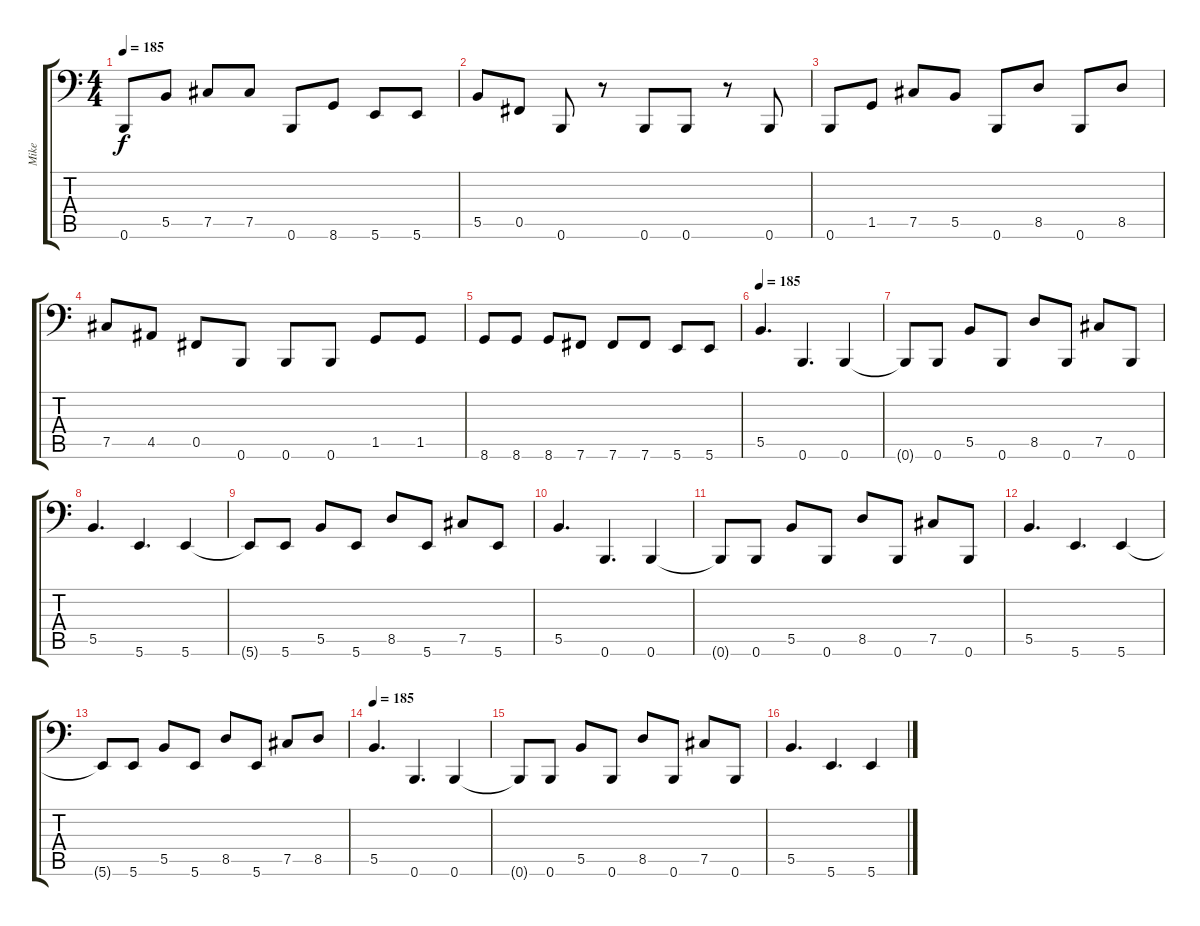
\track ("Mike" "Mike") {instrument electricbasspick}
\staff {score tabs}
\tuning (Db3 Ab2 E2 B1 Gb1 B0) {hide}
\ts (4 4)
\tempo 185
\clef f4
\ks c
0.6.8{dy f} 5.5.8 7.5.8 7.5.8 0.6.8 8.6.8 5.6.8 5.6.8 |
5.5.8 0.5.8 0.6.8 r.8 0.6.8 0.6.8 r.8 0.6.8 |
0.6.8 1.5.8 7.5.8 5.5.8 0.6.8 8.5.8 0.6.8 8.5.8 |
7.5.8 4.5.8 0.5.8 0.6.8 0.6.8 0.6.8 1.5.8 1.5.8 |
8.6.8 8.6.8 8.6.8 7.6.8 7.6.8 7.6.8 5.6.8 5.6.8 |
\tempo 185
5.5.4{d} 0.6.4{d} 0.6.4 |
0.6{t}.8 0.6.8 5.5.8 0.6.8 8.5.8 0.6.8 7.5.8 0.6.8 |
5.5.4{d} 5.6.4{d} 5.6.4 |
5.6{t}.8 5.6.8 5.5.8 5.6.8 8.5.8 5.6.8 7.5.8 5.6.8 |
5.5.4{d} 0.6.4{d} 0.6.4 |
0.6{t}.8 0.6.8 5.5.8 0.6.8 8.5.8 0.6.8 7.5.8 0.6.8 |
5.5.4{d} 5.6.4{d} 5.6.4 |
5.6{t}.8 5.6.8 5.5.8 5.6.8 8.5.8 5.6.8 7.5.8 8.5.8 |
\tempo 185
5.5.4{d} 0.6.4{d} 0.6.4 |
0.6{t}.8 0.6.8 5.5.8 0.6.8 8.5.8 0.6.8 7.5.8 0.6.8 |
5.5.4{d} 5.6.4{d} 5.6.4
